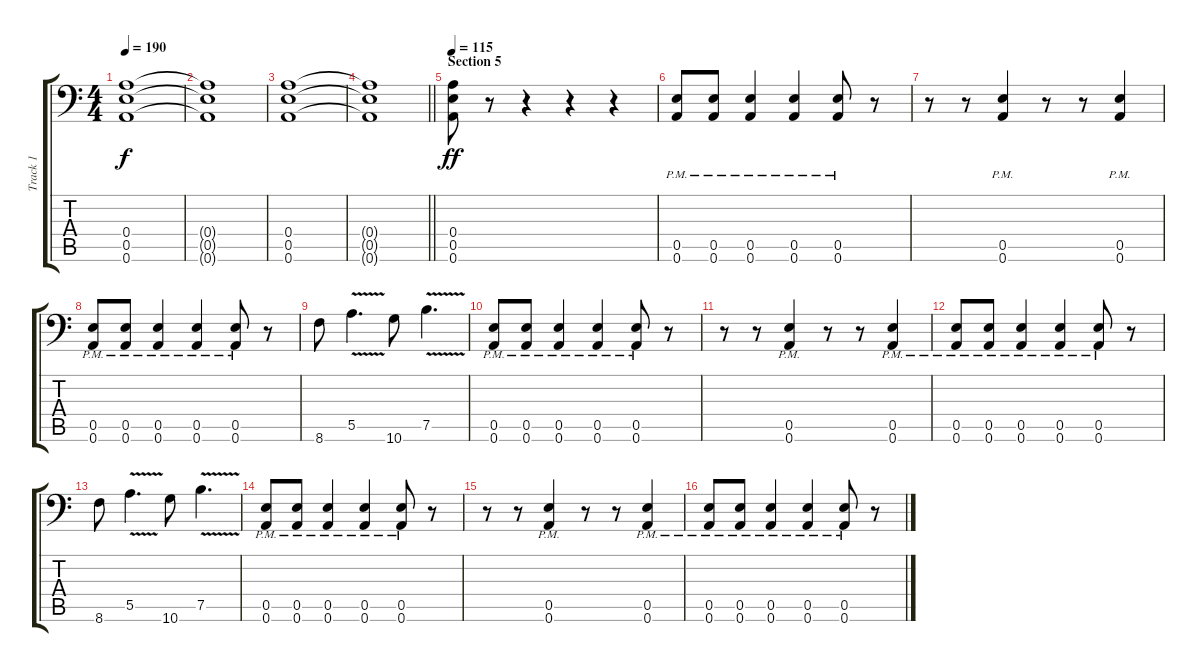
\track ("Track 1" "Track 1") {instrument distortionguitar}
\staff {score tabs}
\tuning (B3 Gb3 D3 A2 E2 A1) {hide}
\ts (4 4)
\tempo 190
\clef f4
\ks c
(0.4{t} 0.5{t} 0.6{t}).1{dy f} |
(0.4{t} 0.5{t} 0.6{t}).1 |
(0.4 0.5 0.6).1 |
\barLineRight lightlight
(0.4{t} 0.5{t} 0.6{t}).1 |
\section ("" "Section 5")
\tempo 115
(0.4 0.5 0.6).8{dy ff} r.8 r.4 r.4 r.4 |
(0.5{pm} 0.6{pm}).8 (0.5{pm} 0.6{pm}).8 (0.5{pm} 0.6{pm}).4 (0.5{pm} 0.6{pm}).4 (0.5{pm} 0.6{pm}).8 r.8 |
r.8 r.8 (0.5{pm} 0.6{pm}).4 r.8 r.8 (0.5{pm} 0.6{pm}).4 |
(0.5{pm} 0.6{pm}).8 (0.5{pm} 0.6{pm}).8 (0.5{pm} 0.6{pm}).4 (0.5{pm} 0.6{pm}).4 (0.5{pm} 0.6{pm}).8 r.8 |
8.6.8 5.5{v}.4{d} 10.6.8 7.5{v}.4{d} |
(0.5{pm} 0.6{pm}).8 (0.5{pm} 0.6{pm}).8 (0.5{pm} 0.6{pm}).4 (0.5{pm} 0.6{pm}).4 (0.5{pm} 0.6{pm}).8 r.8 |
r.8 r.8 (0.5{pm} 0.6{pm}).4 r.8 r.8 (0.5{pm} 0.6{pm}).4 |
(0.5{pm} 0.6{pm}).8 (0.5{pm} 0.6{pm}).8 (0.5{pm} 0.6{pm}).4 (0.5{pm} 0.6{pm}).4 (0.5{pm} 0.6{pm}).8 r.8 |
8.6.8 5.5{v}.4{d} 10.6.8 7.5{v}.4{d} |
(0.5{pm} 0.6{pm}).8 (0.5{pm} 0.6{pm}).8 (0.5{pm} 0.6{pm}).4 (0.5{pm} 0.6{pm}).4 (0.5{pm} 0.6{pm}).8 r.8 |
r.8 r.8 (0.5{pm} 0.6{pm}).4 r.8 r.8 (0.5{pm} 0.6{pm}).4 |
(0.5{pm} 0.6{pm}).8 (0.5{pm} 0.6{pm}).8 (0.5{pm} 0.6{pm}).4 (0.5{pm} 0.6{pm}).4 (0.5{pm} 0.6{pm}).8 r.8
